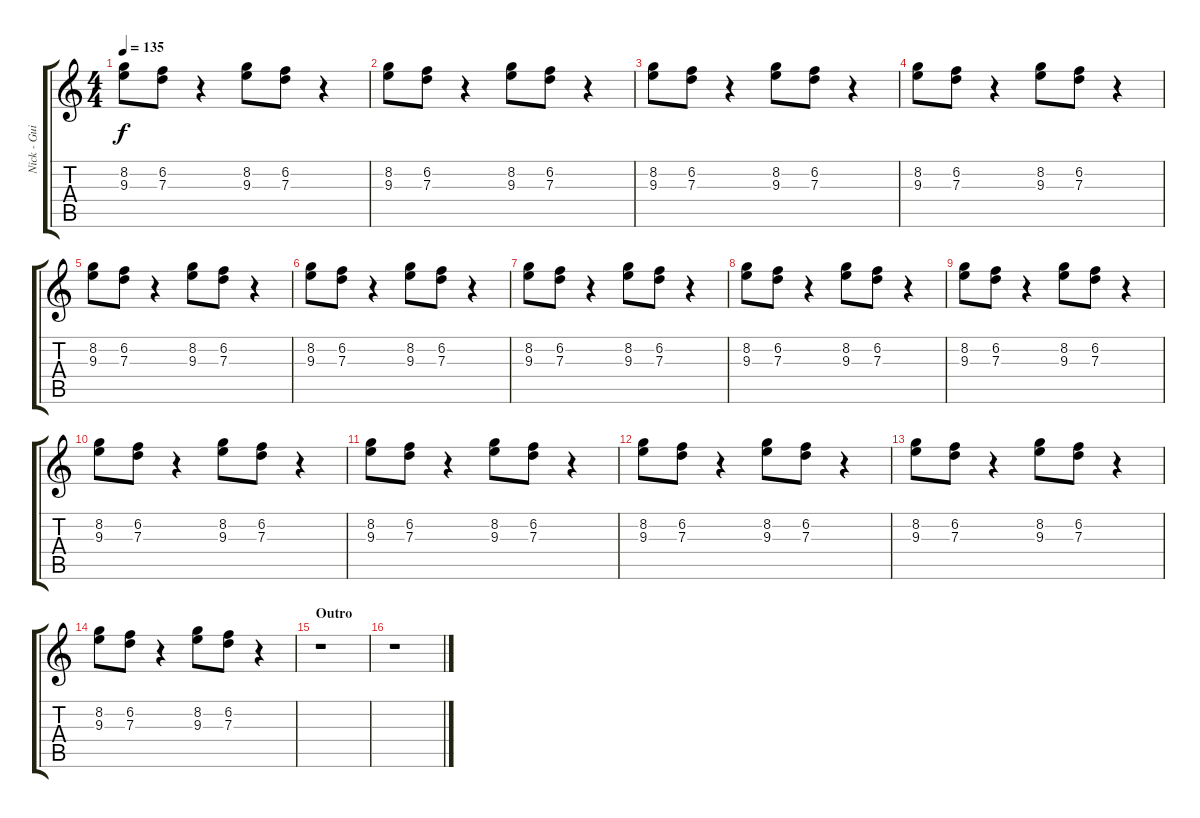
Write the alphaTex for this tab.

\track ("Nick - Guitar" "Nick - Gui") {instrument distortionguitar}
\staff {score tabs}
\tuning (E4 B3 G3 D3 A2 E2) {hide}
\ts (4 4)
\tempo 135
\clef g2
\ks c
(8.2 9.3).8{dy f} (6.2 7.3).8 r.4 (8.2 9.3).8 (6.2 7.3).8 r.4 |
(8.2 9.3).8 (6.2 7.3).8 r.4 (8.2 9.3).8 (6.2 7.3).8 r.4 |
(8.2 9.3).8 (6.2 7.3).8 r.4 (8.2 9.3).8 (6.2 7.3).8 r.4 |
(8.2 9.3).8 (6.2 7.3).8 r.4 (8.2 9.3).8 (6.2 7.3).8 r.4 |
(8.2 9.3).8 (6.2 7.3).8 r.4 (8.2 9.3).8 (6.2 7.3).8 r.4 |
(8.2 9.3).8 (6.2 7.3).8 r.4 (8.2 9.3).8 (6.2 7.3).8 r.4 |
(8.2 9.3).8 (6.2 7.3).8 r.4 (8.2 9.3).8 (6.2 7.3).8 r.4 |
(8.2 9.3).8 (6.2 7.3).8 r.4 (8.2 9.3).8 (6.2 7.3).8 r.4 |
(8.2 9.3).8 (6.2 7.3).8 r.4 (8.2 9.3).8 (6.2 7.3).8 r.4 |
(8.2 9.3).8 (6.2 7.3).8 r.4 (8.2 9.3).8 (6.2 7.3).8 r.4 |
(8.2 9.3).8 (6.2 7.3).8 r.4 (8.2 9.3).8 (6.2 7.3).8 r.4 |
(8.2 9.3).8 (6.2 7.3).8 r.4 (8.2 9.3).8 (6.2 7.3).8 r.4 |
(8.2 9.3).8 (6.2 7.3).8 r.4 (8.2 9.3).8 (6.2 7.3).8 r.4 |
(8.2 9.3).8 (6.2 7.3).8 r.4 (8.2 9.3).8 (6.2 7.3).8 r.4 |
\section ("" "Outro")
r.1 |
r.1
